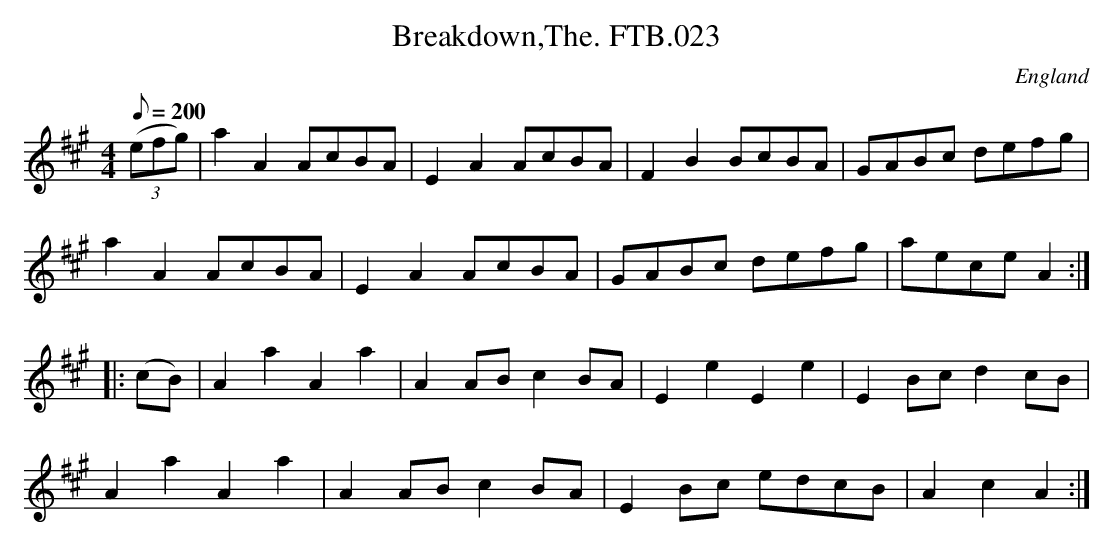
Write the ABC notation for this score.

X:1
T:Breakdown,The. FTB.023
M:4/4
Q:200
O:England
K:A
((3efg)|a2A2AcBA|E2A2AcBA|F2B2BcBA|GABc defg|
a2A2AcBA|E2A2AcBA|GABc defg|aeceA2:|
|:(cB)|A2a2A2a2|A2ABc2BA|E2e2E2e2|E2Bcd2cB|
A2a2A2a2|A2ABc2BA|E2Bc edcB|A2c2A2:|
